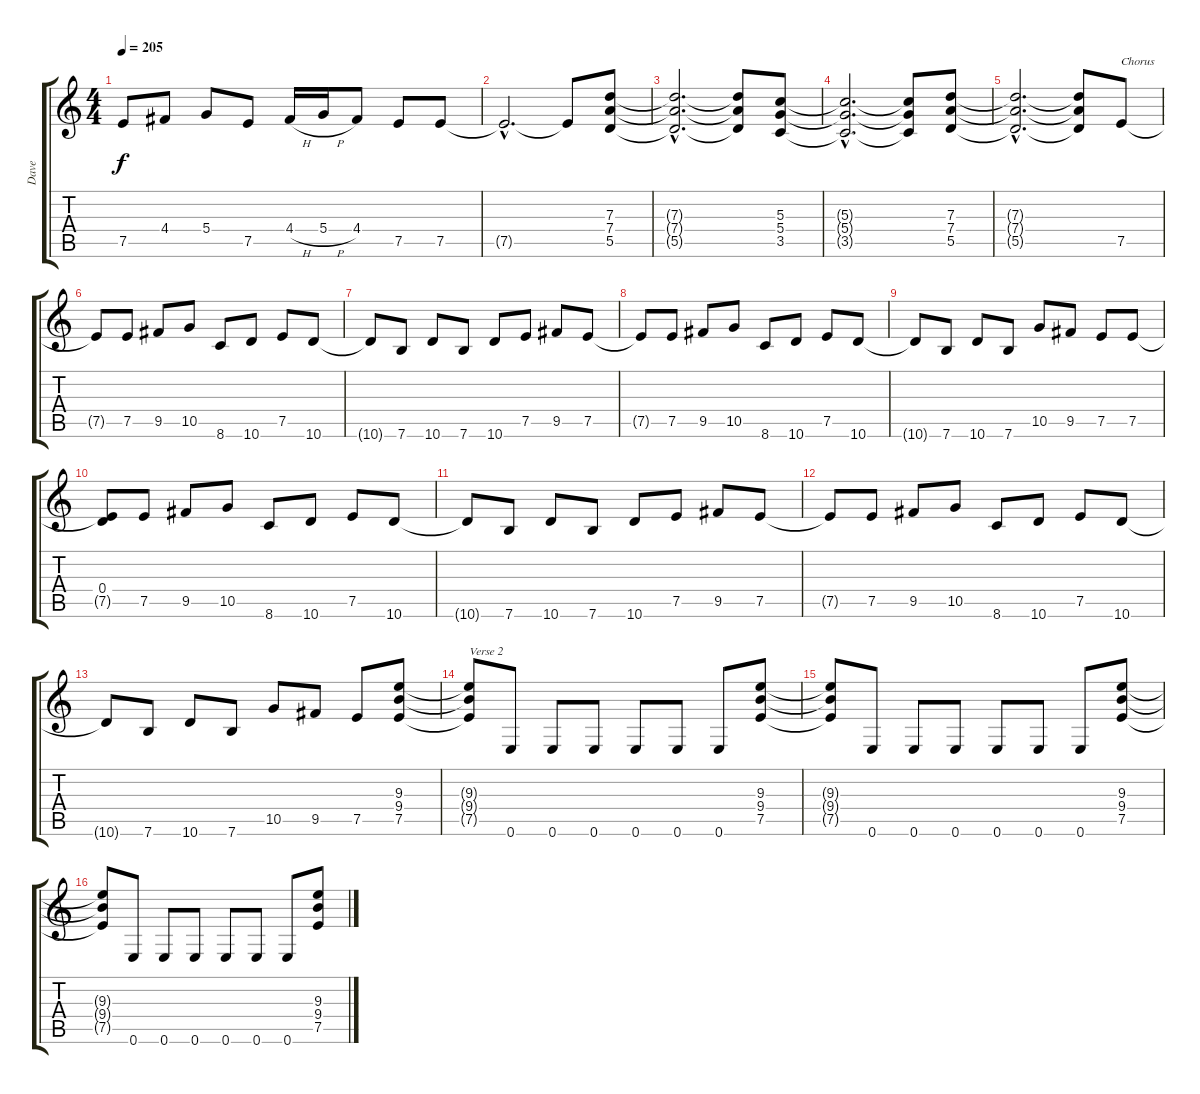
\track ("Dave" "Dave") {instrument distortionguitar}
\staff {score tabs}
\tuning (E4 B3 G3 D3 A2 E2) {hide}
\ts (4 4)
\tempo 205
\clef g2
\ks c
7.5{t}.8{dy f} 4.4.8 5.4.8 7.5.8 4.4{h}.16 5.4{h}.16 4.4.8 7.5.8 7.5.8 |
7.5{hac t}.2{d} 7.5{t}.8 (7.3 7.4 5.5).8 |
(7.3{hac t} 7.4{hac t} 5.5{hac t}).2{d} (7.3{t} 7.4{t} 5.5{t}).8 (5.3 5.4 3.5).8 |
(5.3{hac t} 5.4{hac t} 3.5{hac t}).2{d} (5.3{t} 5.4{t} 3.5{t}).8 (7.3 7.4 5.5).8 |
(7.3{hac t} 7.4{hac t} 5.5{hac t}).2{d} (7.3{t} 7.4{t} 5.5{t}).8 7.5.8{txt "Chorus"} |
7.5{t}.8 7.5.8 9.5.8 10.5.8 8.6.8 10.6.8 7.5.8 10.6.8 |
10.6{t}.8 7.6.8 10.6.8 7.6.8 10.6.8 7.5.8 9.5.8 7.5.8 |
7.5{t}.8 7.5.8 9.5.8 10.5.8 8.6.8 10.6.8 7.5.8 10.6.8 |
10.6{t}.8 7.6.8 10.6.8 7.6.8 10.5.8 9.5.8 7.5.8 7.5.8 |
(0.4 7.5{t}).8 7.5.8 9.5.8 10.5.8 8.6.8 10.6.8 7.5.8 10.6.8 |
10.6{t}.8 7.6.8 10.6.8 7.6.8 10.6.8 7.5.8 9.5.8 7.5.8 |
7.5{t}.8 7.5.8 9.5.8 10.5.8 8.6.8 10.6.8 7.5.8 10.6.8 |
10.6{t}.8 7.6.8 10.6.8 7.6.8 10.5.8 9.5.8 7.5.8 (9.3 9.4 7.5).8 |
(9.3{t} 9.4{t} 7.5{t}).8{txt "Verse 2"} 0.6.8 0.6.8 0.6.8 0.6.8 0.6.8 0.6.8 (9.3 9.4 7.5).8 |
(9.3{t} 9.4{t} 7.5{t}).8 0.6.8 0.6.8 0.6.8 0.6.8 0.6.8 0.6.8 (9.3 9.4 7.5).8 |
(9.3{t} 9.4{t} 7.5{t}).8 0.6.8 0.6.8 0.6.8 0.6.8 0.6.8 0.6.8 (9.3 9.4 7.5).8
